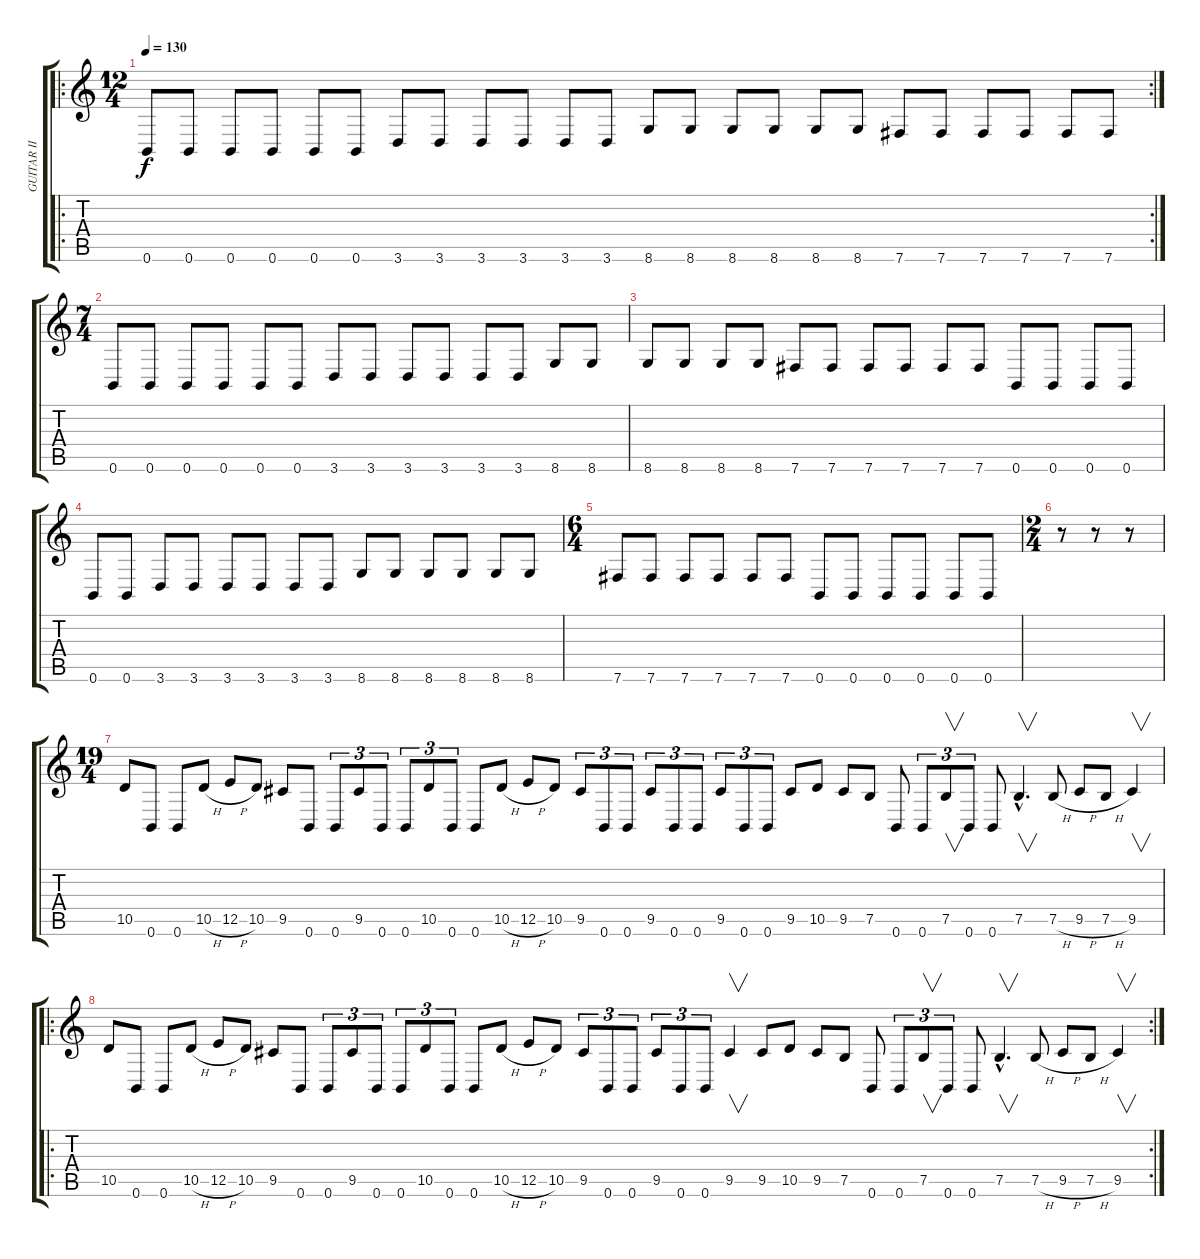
\track ("GUITAR II" "GUITAR II") {instrument distortionguitar}
\staff {score tabs}
\tuning (B3 Gb3 D3 A2 E2 B1) {hide}
\ro
\rc 2
\ts (12 4)
\tempo 130
\clef g2
\ks c
0.6.8{dy f} 0.6.8 0.6.8 0.6.8 0.6.8 0.6.8 3.6.8 3.6.8 3.6.8 3.6.8 3.6.8 3.6.8 8.6.8 8.6.8 8.6.8 8.6.8 8.6.8 8.6.8 7.6.8 7.6.8 7.6.8 7.6.8 7.6.8 7.6.8 |
\ts (7 4)
0.6.8 0.6.8 0.6.8 0.6.8 0.6.8 0.6.8 3.6.8 3.6.8 3.6.8 3.6.8 3.6.8 3.6.8 8.6.8 8.6.8 |
8.6.8 8.6.8 8.6.8 8.6.8 7.6.8 7.6.8 7.6.8 7.6.8 7.6.8 7.6.8 0.6.8 0.6.8 0.6.8 0.6.8 |
0.6.8 0.6.8 3.6.8 3.6.8 3.6.8 3.6.8 3.6.8 3.6.8 8.6.8 8.6.8 8.6.8 8.6.8 8.6.8 8.6.8 |
\ts (6 4)
7.6.8 7.6.8 7.6.8 7.6.8 7.6.8 7.6.8 0.6.8 0.6.8 0.6.8 0.6.8 0.6.8 0.6.8 |
\ts (2 4)
r.8 r.8 r.8 |
\ts (19 4)
10.5.8 0.6.8 0.6.8 10.5{h}.8 12.5{h}.8 10.5.8 9.5.8 0.6.8 0.6.8{tu (3 2)} 9.5.8{tu (3 2)} 0.6.8{tu (3 2)} 0.6.8{tu (3 2)} 10.5.8{tu (3 2)} 0.6.8{tu (3 2)} 0.6.8 10.5{h}.8 12.5{h}.8 10.5.8 9.5.8{tu (3 2)} 0.6.8{tu (3 2)} 0.6.8{tu (3 2)} 9.5.8{tu (3 2)} 0.6.8{tu (3 2)} 0.6.8{tu (3 2)} 9.5.8{tu (3 2)} 0.6.8{tu (3 2)} 0.6.8{tu (3 2)} 9.5.8 10.5.8 9.5.8 7.5.8 0.6.8 0.6.8{tu (3 2)} 7.5.8{v tu (3 2)} 0.6.8{tu (3 2)} 0.6.8 7.5{hac}.4{v d} 7.5{h}.8 9.5{h}.8 7.5{h}.8 9.5.4{v} |
\ro
\rc 2
10.5.8 0.6.8 0.6.8 10.5{h}.8 12.5{h}.8 10.5.8 9.5.8 0.6.8 0.6.8{tu (3 2)} 9.5.8{tu (3 2)} 0.6.8{tu (3 2)} 0.6.8{tu (3 2)} 10.5.8{tu (3 2)} 0.6.8{tu (3 2)} 0.6.8 10.5{h}.8 12.5{h}.8 10.5.8 9.5.8{tu (3 2)} 0.6.8{tu (3 2)} 0.6.8{tu (3 2)} 9.5.8{tu (3 2)} 0.6.8{tu (3 2)} 0.6.8{tu (3 2)} 9.5.4{v} 9.5.8 10.5.8 9.5.8 7.5.8 0.6.8 0.6.8{tu (3 2)} 7.5.8{v tu (3 2)} 0.6.8{tu (3 2)} 0.6.8 7.5{hac}.4{v d} 7.5{h}.8 9.5{h}.8 7.5{h}.8 9.5.4{v}
